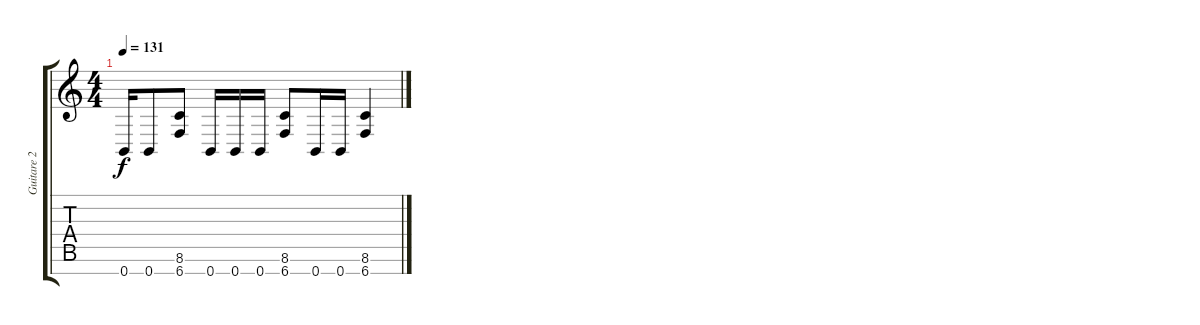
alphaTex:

\track ("Guitare 2" "Guitare 2") {instrument distortionguitar}
\staff {score tabs}
\tuning (E4 B3 G3 D3 A2 E2 B1) {hide}
\ts (4 4)
\tempo 131
\clef g2
\ks c
0.7.16{dy f} 0.7.8 (8.6 6.7).8 0.7.16 0.7.16 0.7.16 (8.6 6.7).8 0.7.16 0.7.16 (8.6 6.7).4
